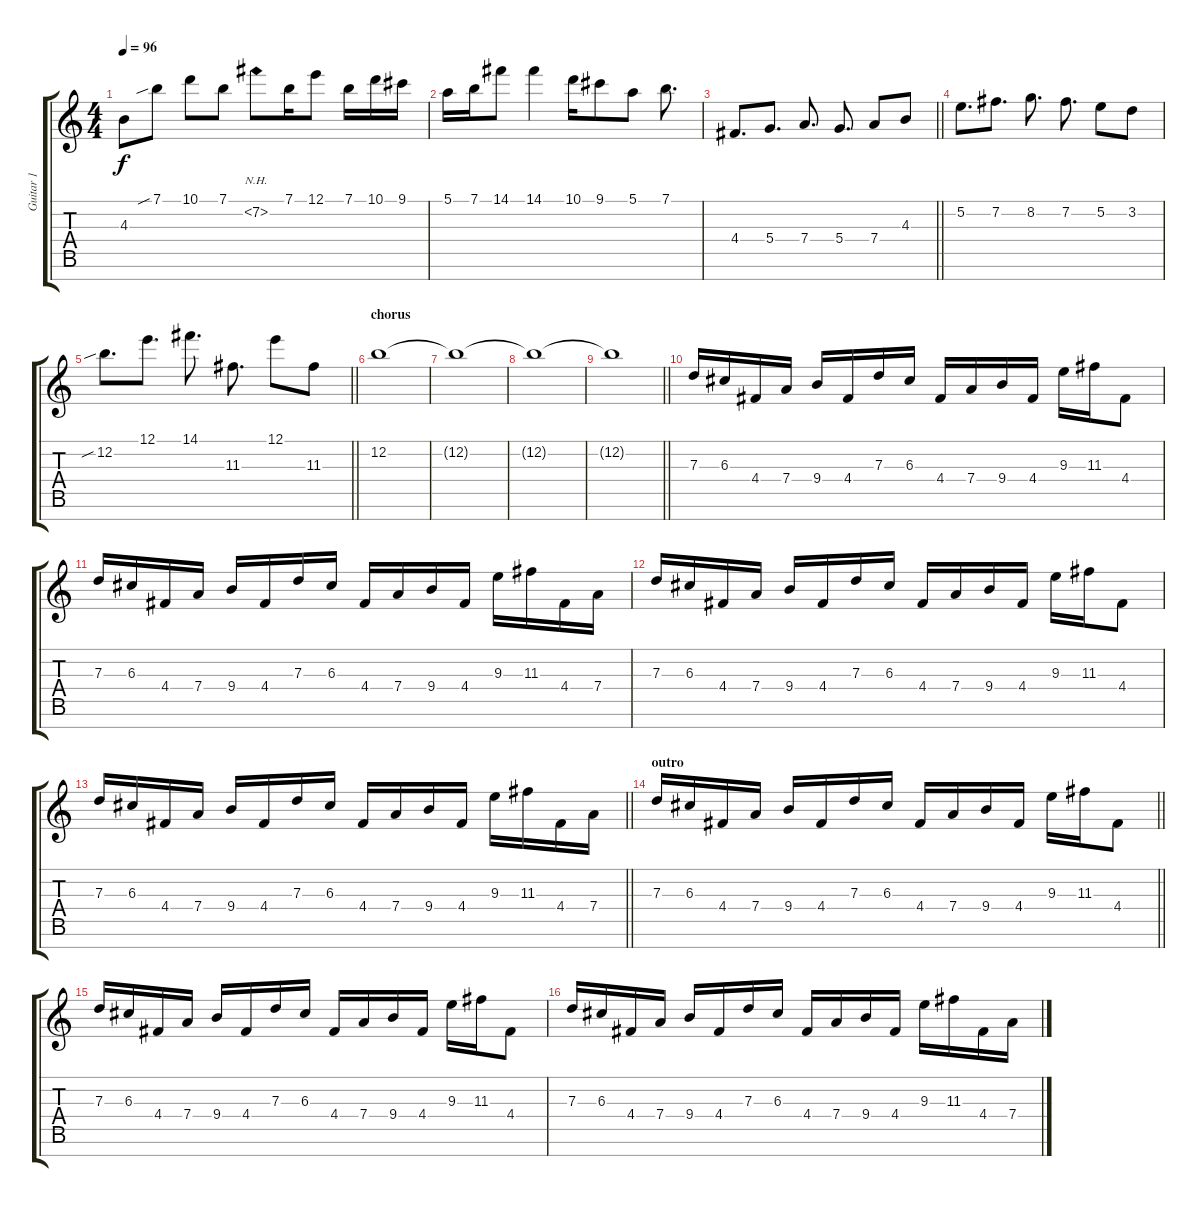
\track ("Guitar 1" "Guitar 1") {instrument distortionguitar}
\staff {score tabs}
\tuning (E4 B3 G3 D3 A2 E2 B1) {hide}
\ts (4 4)
\tempo 96
\clef g2
\ks c
4.3{t}.8{dy f} 7.1{sib}.8 10.1.8 7.1.8 7.2{nh}.8 7.1.16 12.1.8 7.1.16 10.1.16 9.1.16 |
5.1.16 7.1.16 14.1.8 14.1.4 10.1.16 9.1.8 5.1.8 7.1.8{d} |
\barLineRight lightlight
4.4.8{d} 5.4.8{d} 7.4.8{d} 5.4.8{d} 7.4.8 4.3.8 |
5.2.8{d} 7.2.8{d} 8.2.8{d} 7.2.8{d} 5.2.8 3.2.8 |
\barLineRight lightlight
12.2{sib}.8{d} 12.1.8{d} 14.1.8{d} 11.3.8{d} 12.1.8 11.3.8 |
\section ("" "chorus")
12.2.1 |
12.2{t}.1 |
12.2{t}.1 |
\barLineRight lightlight
12.2{t}.1 |
7.3.16 6.3.16 4.4.16 7.4.16 9.4.16 4.4.16 7.3.16 6.3.16 4.4.16 7.4.16 9.4.16 4.4.16 9.3.16 11.3.16 4.4.8 |
7.3.16 6.3.16 4.4.16 7.4.16 9.4.16 4.4.16 7.3.16 6.3.16 4.4.16 7.4.16 9.4.16 4.4.16 9.3.16 11.3.16 4.4.16 7.4.16 |
7.3.16 6.3.16 4.4.16 7.4.16 9.4.16 4.4.16 7.3.16 6.3.16 4.4.16 7.4.16 9.4.16 4.4.16 9.3.16 11.3.16 4.4.8 |
\barLineRight lightlight
7.3.16 6.3.16 4.4.16 7.4.16 9.4.16 4.4.16 7.3.16 6.3.16 4.4.16 7.4.16 9.4.16 4.4.16 9.3.16 11.3.16 4.4.16 7.4.16 |
\section ("" "outro")
\barLineRight lightlight
7.3.16 6.3.16 4.4.16 7.4.16 9.4.16 4.4.16 7.3.16 6.3.16 4.4.16 7.4.16 9.4.16 4.4.16 9.3.16 11.3.16 4.4.8 |
7.3.16 6.3.16 4.4.16 7.4.16 9.4.16 4.4.16 7.3.16 6.3.16 4.4.16 7.4.16 9.4.16 4.4.16 9.3.16 11.3.16 4.4.8 |
7.3.16 6.3.16 4.4.16 7.4.16 9.4.16 4.4.16 7.3.16 6.3.16 4.4.16 7.4.16 9.4.16 4.4.16 9.3.16 11.3.16 4.4.16 7.4.16
